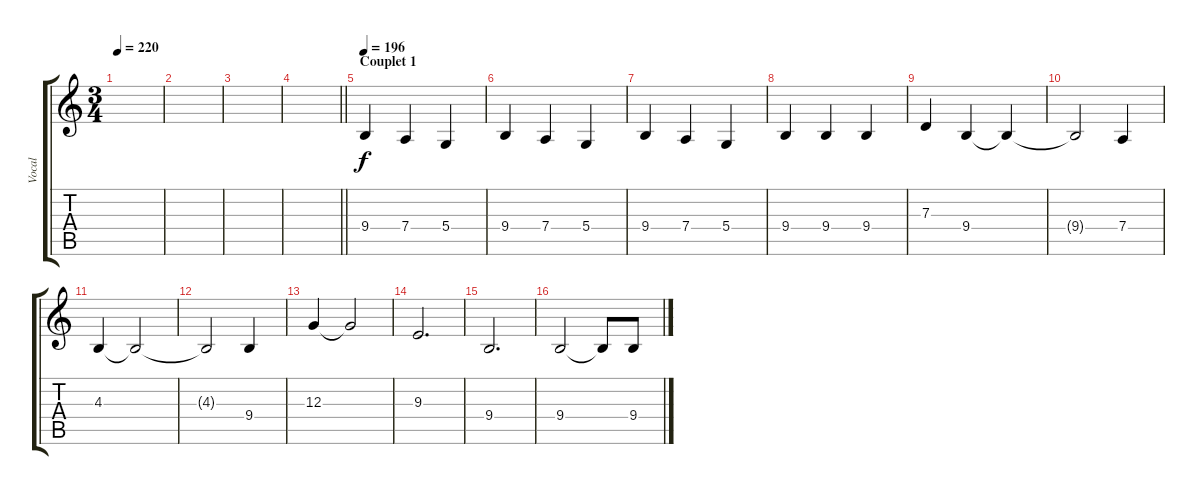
\track ("Vocal" "Vocal") {instrument lead1square}
\staff {score tabs}
\tuning (E4 B3 G3 D3 A2 E2) {hide}
\ts (3 4)
\tempo 220
\clef g2
\ks c
|
|
|
\barLineRight lightlight
|
\section ("" "Couplet 1")
\tempo 196
9.4.4 7.4.4 5.4.4 |
9.4.4 7.4.4 5.4.4 |
9.4.4 7.4.4 5.4.4 |
9.4.4 9.4.4 9.4.4 |
7.3.4 9.4.4 9.4{t}.4 |
9.4{t}.2 7.4.4 |
4.3.4 4.3{t}.2 |
4.3{t}.2 9.4.4 |
12.3.4 12.3{t}.2 |
9.3.2{d} |
9.4.2{d} |
9.4.2 9.4{t}.8 9.4.8
